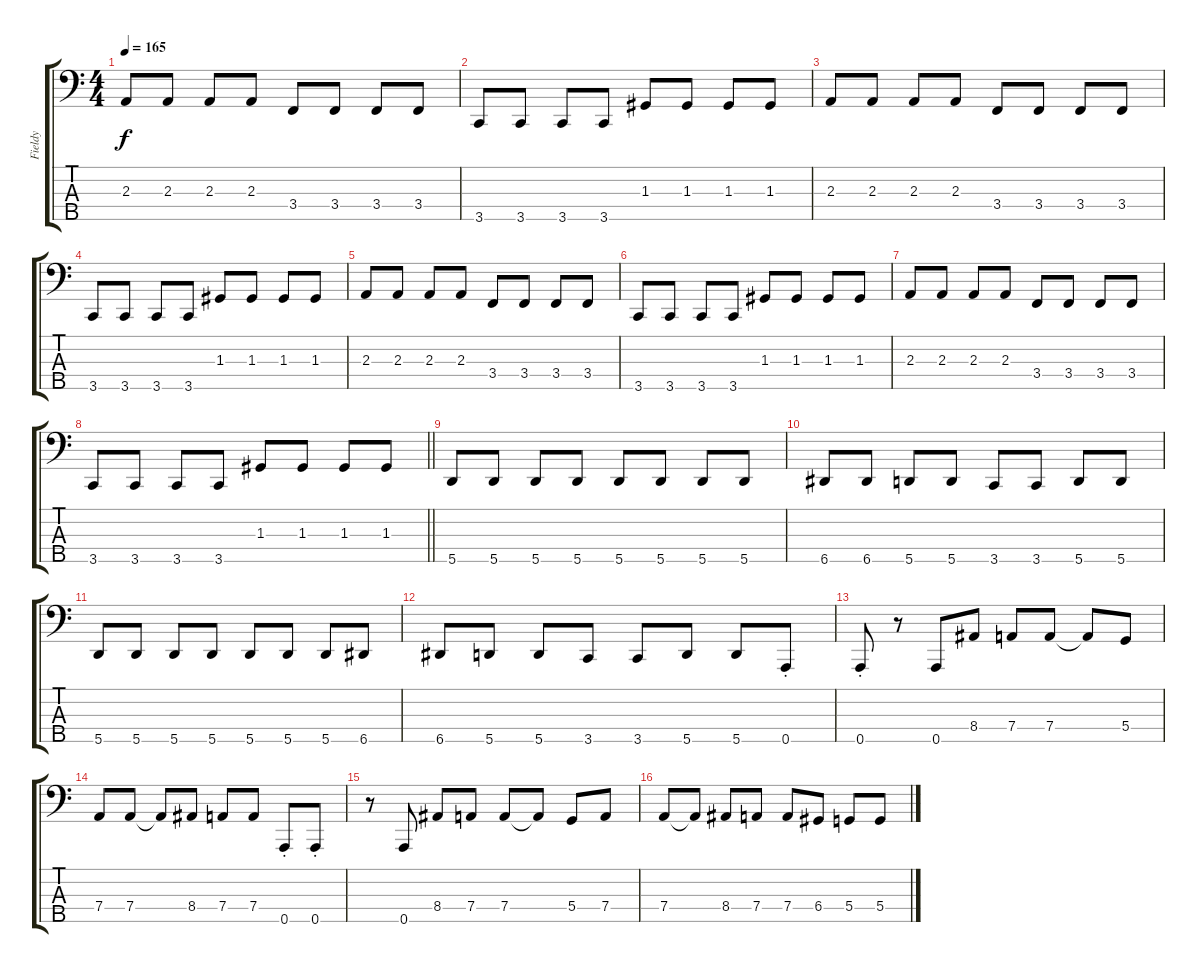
\track ("Fieldy" "Fieldy") {instrument electricbassfinger}
\staff {score tabs}
\tuning (F2 C2 G1 D1 A0) {hide}
\ts (4 4)
\tempo 165
\clef f4
\ks c
2.3.8{dy f} 2.3.8 2.3.8 2.3.8 3.4.8 3.4.8 3.4.8 3.4.8 |
3.5.8 3.5.8 3.5.8 3.5.8 1.3.8 1.3.8 1.3.8 1.3.8 |
2.3.8 2.3.8 2.3.8 2.3.8 3.4.8 3.4.8 3.4.8 3.4.8 |
3.5.8 3.5.8 3.5.8 3.5.8 1.3.8 1.3.8 1.3.8 1.3.8 |
2.3.8 2.3.8 2.3.8 2.3.8 3.4.8 3.4.8 3.4.8 3.4.8 |
3.5.8 3.5.8 3.5.8 3.5.8 1.3.8 1.3.8 1.3.8 1.3.8 |
2.3.8 2.3.8 2.3.8 2.3.8 3.4.8 3.4.8 3.4.8 3.4.8 |
\barLineRight lightlight
3.5.8 3.5.8 3.5.8 3.5.8 1.3.8 1.3.8 1.3.8 1.3.8 |
5.5.8 5.5.8 5.5.8 5.5.8 5.5.8 5.5.8 5.5.8 5.5.8 |
6.5.8 6.5.8 5.5.8 5.5.8 3.5.8 3.5.8 5.5.8 5.5.8 |
5.5.8 5.5.8 5.5.8 5.5.8 5.5.8 5.5.8 5.5.8 6.5.8 |
6.5.8 5.5.8 5.5.8 3.5.8 3.5.8 5.5.8 5.5.8 0.5{st}.8 |
0.5{st}.8 r.8 0.5.8 8.4.8 7.4.8 7.4.8 7.4{t}.8 5.4.8 |
7.4.8 7.4.8 7.4{t}.8 8.4.8 7.4.8 7.4.8 0.5{st}.8 0.5{st}.8 |
r.8 0.5.8 8.4.8 7.4.8 7.4.8 7.4{t}.8 5.4.8 7.4.8 |
7.4.8 7.4{t}.8 8.4.8 7.4.8 7.4.8 6.4.8 5.4.8 5.4.8
